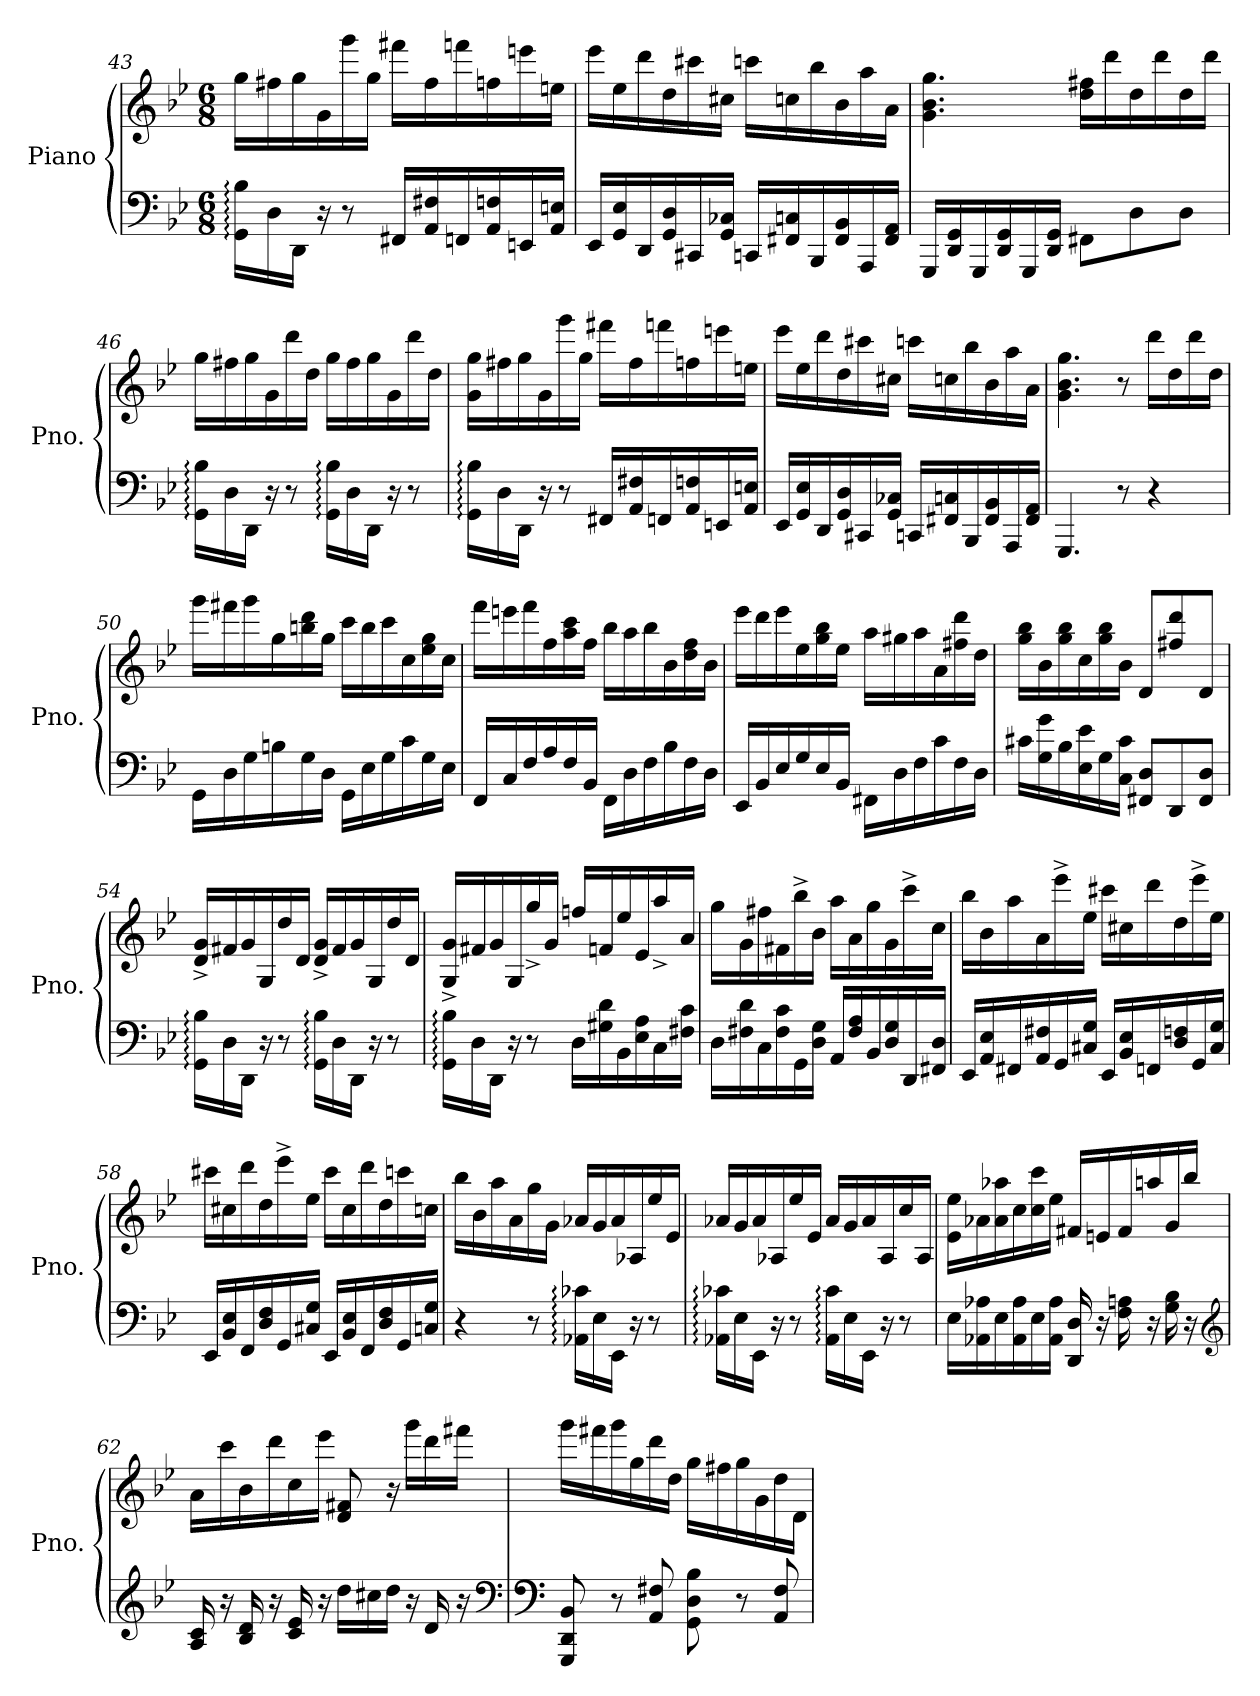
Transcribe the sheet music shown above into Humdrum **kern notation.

**kern	**kern
*part1	*part1
*staff2	*staff1
*I"Piano	*
*I'Pno.	*
*clefF4	*clefG2
*k[b-e-]	*k[b-e-]
*B-:	*B-:
*M6/8	*M6/8
=43	=43
16GG\: 16B-\:LL	16gg\LL
16D\	16ff#X\
16DD\JJ	16gg\
16r	16g\
8r	16ggg\
.	16gg\JJ
16FF#X/LL	16fff#X\LL
16AA/ 16F#X/	16ff#\
16FFn/	16fffn\
16AA/ 16Fn/	16ffn\
16EEn/	16eeen\
16AA/ 16En/JJ	16een\JJ
!!LO:LB:g=z
=44	=44
16EE-/LL	16eee-\LL
16GG/ 16E-/	16ee-\
16DD/	16ddd\
16GG/ 16D/	16dd\
16CC#X/	16ccc#X\
16GG/ 16C-X/JJ	16cc#X\JJ
16CCn/LL	16cccn\LL
16FF#X/ 16Cn/	16ccn\
16BBB-/	16bb-\
16FF#/ 16BB-/	16b-\
16AAA/	16aa\
16FF#/ 16AA/JJ	16a\JJ
=45	=45
16GGG/LL	4.g\ 4.b-\ 4.gg\
16DD/ 16GG/	.
16GGG/	.
16DD/ 16GG/	.
16GGG/	.
16DD/ 16GG/JJ	.
8FF#X\L	16dd\ 16ff#X\LL
.	16ddd\
8D\	16dd\
.	16ddd\
8D\J	16dd\
.	16ddd\JJ
=46	=46
16GG\: 16B-\:LL	16gg\LL
16D\	16ff#X\
16DD\JJ	16gg\
16r	16g\
8r	16ddd\
.	16dd\JJ
16GG\: 16B-\:LL	16gg\LL
16D\	16ff#\
16DD\JJ	16gg\
16r	16g\
8r	16ddd\
.	16dd\JJ
!!LO:LB:g=z
=47	=47
16GG\: 16B-\:LL	16g\ 16gg\LL
16D\	16ff#X\
16DD\JJ	16gg\
16r	16g\
8r	16ggg\
.	16gg\JJ
16FF#X/LL	16fff#X\LL
16AA/ 16F#X/	16ff#\
16FFn/	16fffn\
16AA/ 16Fn/	16ffn\
16EEn/	16eeen\
16AA/ 16En/JJ	16een\JJ
=48	=48
16EE-/LL	16eee-\LL
16GG/ 16E-/	16ee-\
16DD/	16ddd\
16GG/ 16D/	16dd\
16CC#X/	16ccc#X\
16GG/ 16C-X/JJ	16cc#X\JJ
16CCn/LL	16cccn\LL
16FF#X/ 16Cn/	16ccn\
16BBB-/	16bb-\
16FF#/ 16BB-/	16b-\
16AAA/	16aa\
16FF#/ 16AA/JJ	16a\JJ
=49	=49
4.GGG/	4.g\ 4.b-\ 4.gg\
8r	8r
4r	16ddd\LL
.	16dd\
.	16ddd\
.	16dd\JJ
!!LO:PB:g=z
=50	=50
16GG\LL	16ggg\LL
16D\	16fff#X\
16G\	16ggg\
16Bn\	16gg\
16G\	16bbn\ 16ddd\
16D\JJ	16gg\JJ
16GG\LL	16ccc\LL
16E-\	16bb\
16G\	16ccc\
16c\	16cc\
16G\	16ee-\ 16gg\
16E-\JJ	16cc\JJ
=51	=51
16FF/LL	16fff\LL
16C/	16eeen\
16F/	16fff\
16A/	16ff\
16F/	16aa\ 16ccc\
16BB-/JJ	16ff\JJ
16FF\LL	16bb-\LL
16D\	16aa\
16F\	16bb-\
16B-\	16b-\
16F\	16dd\ 16ff\
16D\JJ	16b-\JJ
=52	=52
16EE-/LL	16eee-\LL
16BB-/	16ddd\
16E-/	16eee-\
16G/	16ee-\
16E-/	16gg\ 16bb-\
16BB-/JJ	16ee-\JJ
16FF#X\LL	16aa\LL
16D\	16gg#X\
16F\	16aa\
16c\	16a\
16F\	16ff#X\ 16ddd\
16D\JJ	16dd\JJ
!!LO:LB:g=z
=53	=53
16c#X\LL	16gg\ 16bb-\LL
16G\ 16g\	16b-\
16B-\	16gg\ 16bb-\
16E-\ 16e-\	16cc\
16G\	16gg\ 16bb-\
16C\ 16c#\JJ	16b-\JJ
8FF#X/ 8D/L	8d/L
8DD/	8ff#X/ 8ddd/
8FF#/ 8D/J	8d/J
=54	=54
16GG\: 16B-\:LL	16d/^ 16g/^LL
16D\	16f#X/
16DD\JJ	16g/
16r	16G/
8r	16dd/
.	16d/JJ
16GG\: 16B-\:LL	16d/^ 16g/^LL
16D\	16f#/
16DD\JJ	16g/
16r	16G/
8r	16dd/
.	16d/JJ
=55	=55
16GG\: 16B-\:LL	16G/^ 16g/^LL
16D\	16f#X/
16DD\JJ	16g/
16r	16G/
8r	16gg^/
.	16g/JJ
16D\LL	16ffn/LL
16G#X\ 16d\	16fn/
16BB-\	16ee-/
16E-\ 16A\	16e-/
16C\	16aa^/
16F#X\ 16c\JJ	16a/JJ
!!LO:LB:g=z
=56	=56
16D\LL	16gg\LL
16F#X\ 16d\	16g\
16C\	16ff#X\
16F#\ 16c\	16f#X\
16GG\	16bb-^\
16D\ 16G\JJ	16b-\JJ
16AA/LL	16aa\LL
16F#/ 16A/	16a\
16BB-/	16gg\
16D/ 16G/	16g\
16DD/	16ccc^\
16FF#X/ 16D/JJ	16cc\JJ
=57	=57
16EE-/LL	16bb-\LL
16AA/ 16E-/	16b-\
16FF#X/	16aa\
16AA/ 16F#X/	16a\
16GG/	16eee-^\
16C#X/ 16G/JJ	16ee-\JJ
16EE-/LL	16ccc#X\LL
16BB-/ 16E-/	16cc#X\
16FFn/	16ddd\
16D/ 16Fn/	16dd\
16GG/	16eee-^\
16C#/ 16G/JJ	16ee-\JJ
!!LO:LB:g=z
=58	=58
16EE-/LL	16ccc#X\LL
16BB-/ 16E-/	16cc#X\
16FF/	16ddd\
16D/ 16F/	16dd\
16GG/	16eee-^\
16C#X/ 16G/JJ	16ee-\JJ
16EE-/LL	16ccc#\LL
16BB-/ 16E-/	16cc#\
16FF/	16ddd\
16D/ 16F/	16dd\
16GG/	16cccn\
16Cn/ 16G/JJ	16ccn\JJ
=59	=59
4r	16bb-\LL
.	16b-\
.	16aa\
.	16a\
8r	16gg\
.	16g\JJ
16AA-X\: 16c-X\:LL	16a-X/LL
16E-\	16g/
16EE-\JJ	16a-/
16r	16A-X/
8r	16ee-/
.	16e-/JJ
=60	=60
16AA-X\: 16c-X\:LL	16a-X/LL
16E-\	16g/
16EE-\JJ	16a-/
16r	16A-X/
8r	16ee-/
.	16e-/JJ
16AA-\: 16c-\:LL	16a-/LL
16E-\	16g/
16EE-\JJ	16a-/
16r	16A-/
8r	16cc/
.	16A-/JJ
!!LO:LB:g=z
=61	=61
16E-\LL	16e-\ 16ee-\LL
16AA-X\ 16A-X\	16a-X\
16E-\	16a-\ 16aa-X\
16AA-\ 16A-\	16cc\
16E-\	16cc\ 16ccc\
16AA-\ 16A-\JJ	16ee-\JJ
16DD/ 16D/	16f#X/LL
16r	16en/
16F\ 16An\	16f#/
16r	16aan/
16G\ 16B-\	16g/
16r	16bb-/JJ
*clefG2	*
=62	=62
16A/ 16c/	16a\LL
16r	16ccc\
16B-/ 16d/	16b-\
16r	16ddd\
16c/ 16e-/	16cc\
16r	16eee-\JJ
16dd\LL	8d/ 8f#X/
16cc#X\	.
16dd\JJ	16r
16r	16ggg\LL
16d/	16ddd\
16r	16fff#X\JJ
*clefF4	*
!!LO:PB:g=z
=63	=63
*clefF4	*
8GGG/ 8DD/ 8BB-/	16ggg\LL
.	16fff#X\
8r	16ggg\
.	16gg\
8AA/ 8F#X/	16ddd\
.	16dd\JJ
8GG\ 8D\ 8B-\	16gg\LL
.	16ff#X\
8r	16gg\
.	16g\
8AA/ 8F#/	16dd\
.	16d\JJ
=	=
*-	*-
